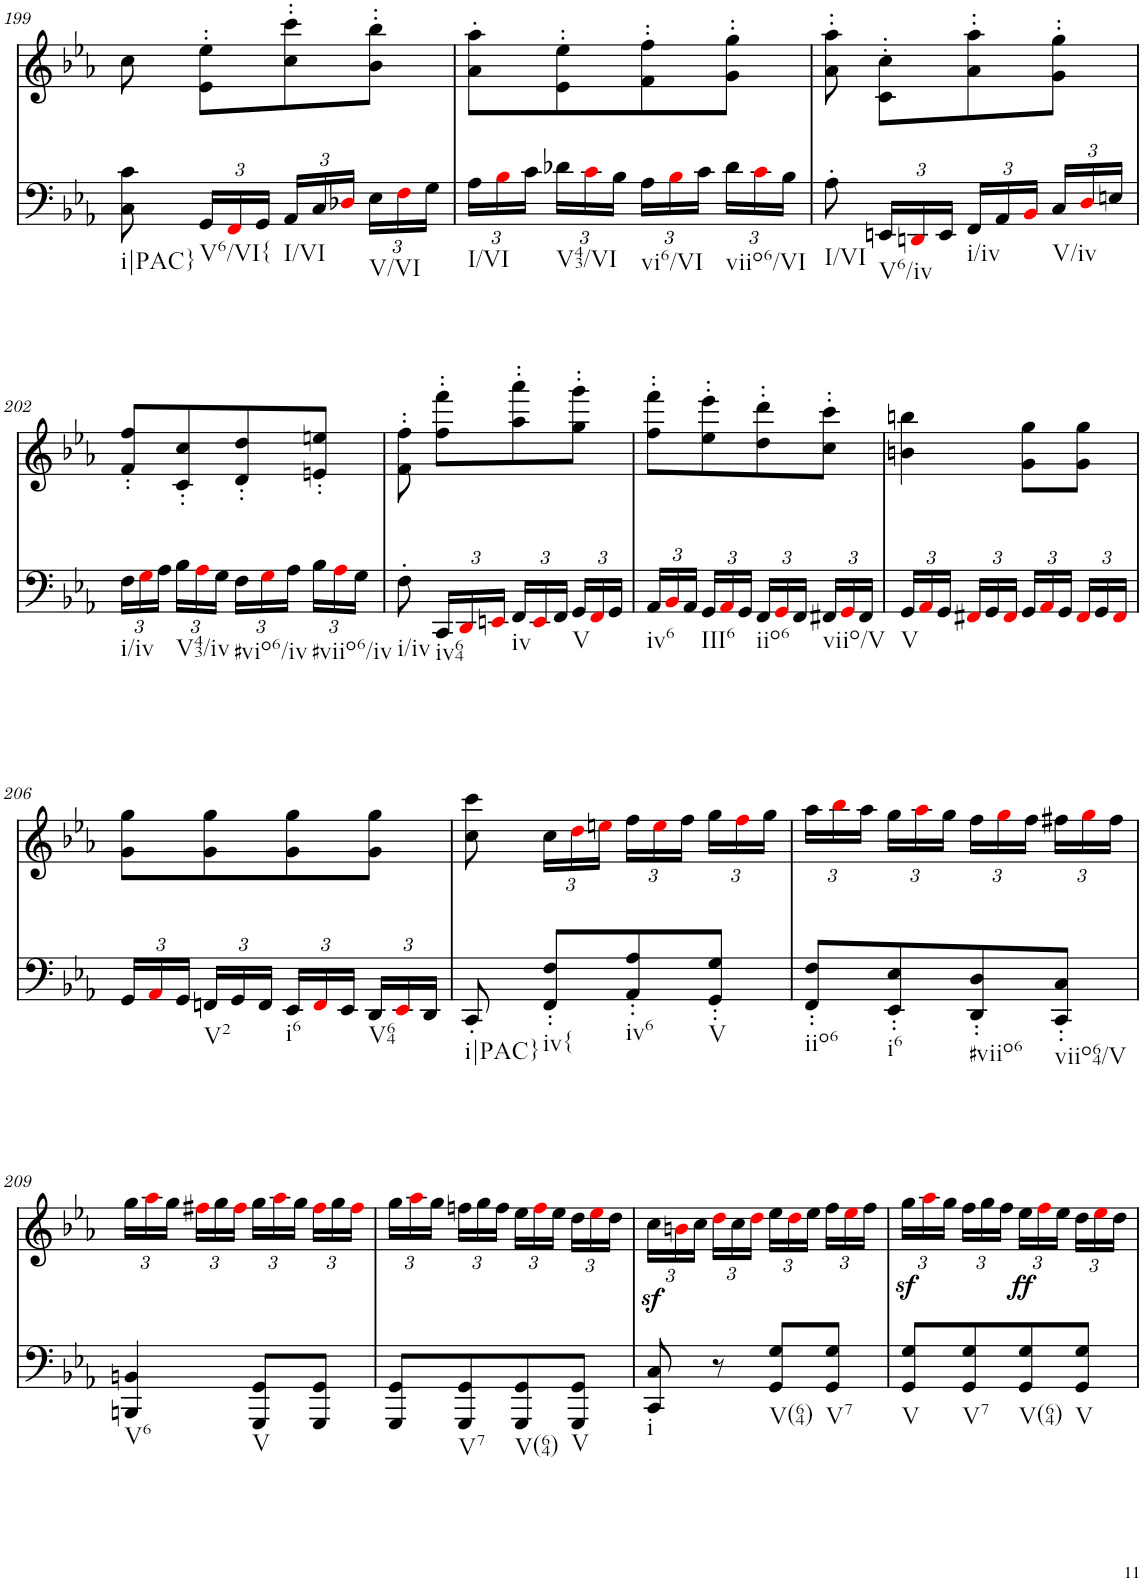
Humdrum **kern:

**kern	**kern	**dynam
*part2	*part1	*part1
*staff2	*staff1	*staff1
*I"piano	*I"piano	*
*I'Pno	*I'Pno	*
!!LO:PB:g=z
*clefF4	*clefG2	*
*k[b-e-a-]	*k[b-e-a-]	*
*c:	*c:	*
*M2/4	*M2/4	*
=199	=199	=199
!LO:TX:b:t=i|PAC}	!	!
8C\ 8c\	8cc\	.
*Xbrackettup	*	*
!LO:TX:b:t=V6/VI{	!	!
24GG/LL	8e-\' 8ee-\'L	.
24FFi/	.	.
24GG/JJ	.	.
!LO:TX:b:t=I/VI	!	!
24AA-/LL	8cc\' 8ccc\'	.
24C/	.	.
24D-Xi/JJ	.	.
!LO:TX:b:t=V/VI	!	!
24E-\LL	8b-\' 8bb-\'J	.
24Fi\	.	.
24G\JJ	.	.
=200	=200	=200
!LO:TX:b:t=I/VI	!	!
24A-\LL	8a-\' 8aa-\'L	.
24B-i\	.	.
24c\JJ	.	.
!LO:TX:b:t=V43/VI	!	!
24d-X\LL	8e-\' 8ee-\'	.
24ci\	.	.
24B-\JJ	.	.
!LO:TX:b:t=vi6/VI	!	!
24A-\LL	8f\' 8ff\'	.
24B-i\	.	.
24c\JJ	.	.
!LO:TX:b:t=viio6/VI	!	!
24d-\LL	8g\' 8gg\'J	.
24ci\	.	.
24B-\JJ	.	.
=201	=201	=201
!LO:TX:b:t=I/VI	!	!
8A-'\	8a-\' 8aa-\'	.
!LO:TX:b:t=V6/iv	!	!
24EEn/LL	8c\' 8cc\'L	.
24DDni/	.	.
24EE/JJ	.	.
!LO:TX:b:t=i/iv	!	!
24FF/LL	8a-\' 8aa-\'	.
24AA-/	.	.
24BB-i/JJ	.	.
!LO:TX:b:t=V/iv	!	!
24C/LL	8g\' 8gg\'J	.
24Di/	.	.
24En/JJ	.	.
!!LO:LB:g=z
=202	=202	=202
!LO:TX:b:t=i/iv	!	!
24F\LL	8f/' 8ff/'L	.
24Gi\	.	.
24A-\JJ	.	.
!LO:TX:b:t=V43/iv	!	!
24B-\LL	8c/' 8cc/'	.
24A-i\	.	.
24G\JJ	.	.
!LO:TX:b:t=#vio6/iv	!	!
24F\LL	8d/' 8dd/'	.
24Gi\	.	.
24A-\JJ	.	.
!LO:TX:b:t=#viio6/iv	!	!
24B-\LL	8en/' 8een/'J	.
24A-i\	.	.
24G\JJ	.	.
=203	=203	=203
!LO:TX:b:t=i/iv	!	!
8F'\	8f\' 8ff\'	.
!LO:TX:b:t=iv64	!	!
24CC/LL	8ff\' 8fff\'L	.
24DDi/	.	.
24EEni/JJ	.	.
!LO:TX:b:t=iv	!	!
24FF/LL	8aa-\' 8aaa-\'	.
24EEi/	.	.
24FF/JJ	.	.
!LO:TX:b:t=V	!	!
24GG/LL	8gg\' 8ggg\'J	.
24FFi/	.	.
24GG/JJ	.	.
=204	=204	=204
!LO:TX:b:t=iv6	!	!
24AA-/LL	8ff\' 8fff\'L	.
24BB-i/	.	.
24AA-/JJ	.	.
!LO:TX:b:t=III6	!	!
24GG/LL	8ee-\' 8eee-\'	.
24AA-i/	.	.
24GG/JJ	.	.
!LO:TX:b:t=iio6	!	!
24FF/LL	8dd\' 8ddd\'	.
24GGi/	.	.
24FF/JJ	.	.
!LO:TX:b:t=viio/V	!	!
24FF#X/LL	8cc\' 8ccc\'J	.
24GGi/	.	.
24FF#/JJ	.	.
=205	=205	=205
!LO:TX:b:t=V	!	!
24GG/LL	4bn\ 4bbn\	.
24AA-i/	.	.
24GG/JJ	.	.
24FF#Xi/LL	.	.
24GG/	.	.
24FF#i/JJ	.	.
24GG/LL	8g\ 8gg\L	.
24AA-i/	.	.
24GG/JJ	.	.
24FF#i/LL	8g\ 8gg\J	.
24GG/	.	.
24FF#i/JJ	.	.
!!LO:LB:g=z
=206	=206	=206
24GG/LL	8g\ 8gg\L	.
24AA-i/	.	.
24GG/JJ	.	.
!LO:TX:b:t=V2	!	!
24FFn/LL	8g\ 8gg\	.
24GG/	.	.
24FF/JJ	.	.
!LO:TX:b:t=i6	!	!
24EE-/LL	8g\ 8gg\	.
24FFi/	.	.
24EE-/JJ	.	.
!LO:TX:b:t=V64	!	!
24DD/LL	8g\ 8gg\J	.
24EE-i/	.	.
24DD/JJ	.	.
=207	=207	=207
!LO:TX:b:t=i|PAC}	!	!
8CC'/	8cc\ 8ccc\	.
*	*Xbrackettup	*
!LO:TX:b:t=iv{	!	!
8FF/' 8F/'L	24cc\LL	.
.	24ddi\	.
.	24eeni\JJ	.
!LO:TX:b:t=iv6	!	!
8AA-/' 8A-/'	24ff\LL	.
.	24eei\	.
.	24ff\JJ	.
!LO:TX:b:t=V	!	!
8GG/' 8G/'J	24gg\LL	.
.	24ffi\	.
.	24gg\JJ	.
=208	=208	=208
!LO:TX:b:t=iio6	!	!
8FF/' 8F/'L	24aa-\LL	.
.	24bb-i\	.
.	24aa-\JJ	.
!LO:TX:b:t=i6	!	!
8EE-/' 8E-/'	24gg\LL	.
.	24aa-i\	.
.	24gg\JJ	.
!LO:TX:b:t=#viio6	!	!
8DD/' 8D/'	24ff\LL	.
.	24ggi\	.
.	24ff\JJ	.
!LO:TX:b:t=viio64/V	!	!
8CC/' 8C/'J	24ff#X\LL	.
.	24ggi\	.
.	24ff#\JJ	.
!!LO:LB:g=z
=209	=209	=209
!LO:TX:b:t=V6	!	!
4BBBn/ 4BBn/	24gg\LL	.
.	24aa-i\	.
.	24gg\JJ	.
.	24ff#Xi\LL	.
.	24gg\	.
.	24ff#i\JJ	.
!LO:TX:b:t=V	!	!
8GGG/ 8GG/L	24gg\LL	.
.	24aa-i\	.
.	24gg\JJ	.
8GGG/ 8GG/J	24ff#i\LL	.
.	24gg\	.
.	24ff#i\JJ	.
=210	=210	=210
8GGG/ 8GG/L	24gg\LL	.
.	24aa-i\	.
.	24gg\JJ	.
!LO:TX:b:t=V7	!	!
8GGG/ 8GG/	24ffn\LL	.
.	24gg\	.
.	24ff\JJ	.
!LO:TX:b:t=V(64)	!	!
8GGG/ 8GG/	24ee-\LL	.
.	24ffi\	.
.	24ee-\JJ	.
!LO:TX:b:t=V	!	!
8GGG/ 8GG/J	24dd\LL	.
.	24ee-i\	.
.	24dd\JJ	.
=211	=211	=211
!LO:TX:b:t=i	!	!
8CC/ 8C/	24ccz<\LL	.
.	24bni\	.
.	24cc\JJ	.
8r	24ddi\LL	.
.	24cc\	.
.	24ddi\JJ	.
!LO:TX:b:t=V(64)	!	!
8GG/ 8G/L	24ee-\LL	.
.	24ddi\	.
.	24ee-\JJ	.
!LO:TX:b:t=V7	!	!
8GG/ 8G/J	24ff\LL	.
.	24ee-i\	.
.	24ff\JJ	.
=212	=212	=212
!LO:TX:b:t=V	!	!
8GG/ 8G/L	24ggz<\LL	.
.	24aa-i\	.
.	24gg\JJ	.
!LO:TX:b:t=V7	!	!
8GG/ 8G/	24ff\LL	.
.	24gg\	.
.	24ff\JJ	.
!LO:TX:b:t=V(64)	!	!
!	!	!LO:DY:b
8GG/ 8G/	24ee-\LL	ff
.	24ffi\	.
.	24ee-\JJ	.
!LO:TX:b:t=V	!	!
8GG/ 8G/J	24dd\LL	.
.	24ee-i\	.
.	24dd\JJ	.
=	=	=
*-	*-	*-
